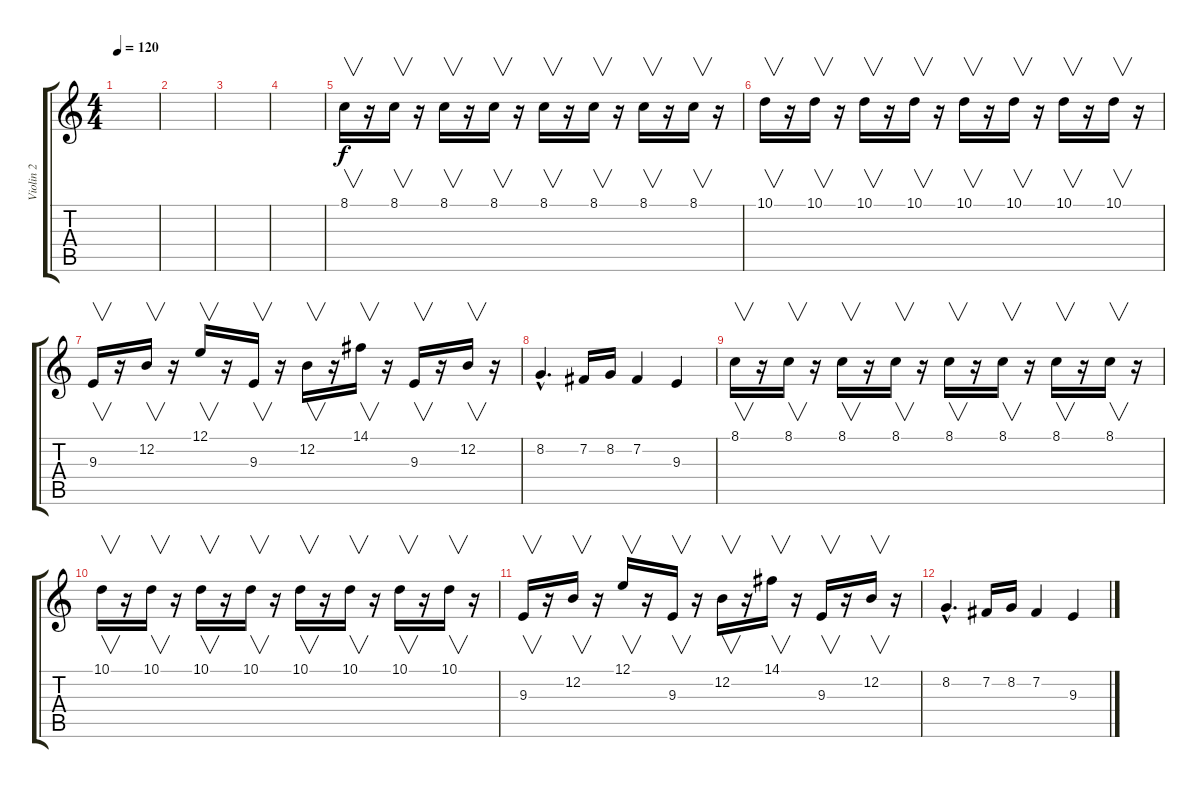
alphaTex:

\track ("Violin 2" "Violin 2") {instrument violin}
\staff {score tabs}
\tuning (E4 B3 G3 D3 A2 E2) {hide}
\ts (4 4)
\tempo 120
\clef g2
\ks c
|
|
|
|
8.1.16{v} r.16 8.1.16{v} r.16 8.1.16{v} r.16 8.1.16{v} r.16 8.1.16{v} r.16 8.1.16{v} r.16 8.1.16{v} r.16 8.1.16{v} r.16 |
10.1.16{v} r.16 10.1.16{v} r.16 10.1.16{v} r.16 10.1.16{v} r.16 10.1.16{v} r.16 10.1.16{v} r.16 10.1.16{v} r.16 10.1.16{v} r.16 |
9.3.16{v} r.16 12.2.16{v} r.16 12.1.16{v} r.16 9.3.16{v} r.16 12.2.16{v} r.16 14.1.16{v} r.16 9.3.16{v} r.16 12.2.16{v} r.16 |
8.2{hac}.4{d} 7.2.16 8.2.16 7.2.4 9.3.4 |
8.1.16{v} r.16 8.1.16{v} r.16 8.1.16{v} r.16 8.1.16{v} r.16 8.1.16{v} r.16 8.1.16{v} r.16 8.1.16{v} r.16 8.1.16{v} r.16 |
10.1.16{v} r.16 10.1.16{v} r.16 10.1.16{v} r.16 10.1.16{v} r.16 10.1.16{v} r.16 10.1.16{v} r.16 10.1.16{v} r.16 10.1.16{v} r.16 |
9.3.16{v} r.16 12.2.16{v} r.16 12.1.16{v} r.16 9.3.16{v} r.16 12.2.16{v} r.16 14.1.16{v} r.16 9.3.16{v} r.16 12.2.16{v} r.16 |
8.2{hac}.4{d} 7.2.16 8.2.16 7.2.4 9.3.4
